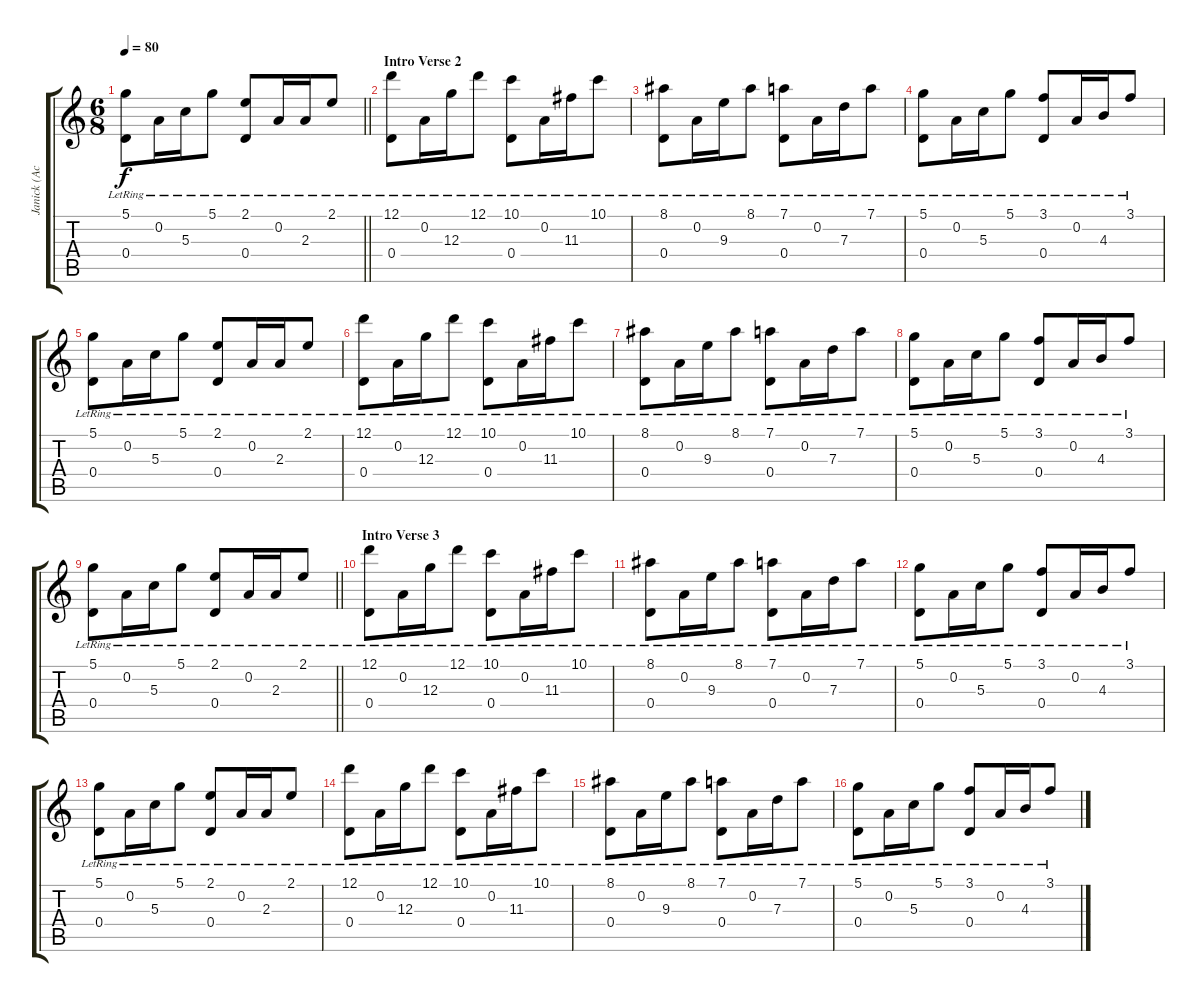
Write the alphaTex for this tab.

\track ("Janick (Acoustic)" "Janick (Ac") {instrument acousticguitarsteel}
\staff {score tabs}
\tuning (D4 A3 G3 D3 A2 D2) {hide}
\ts (6 8)
\tempo 80
\clef g2
\barLineRight lightlight
\ks c
(5.1{lr} 0.4{lr}).8{dy f} 0.2{lr}.16 5.3{lr}.16 5.1{lr}.8 (2.1{lr} 0.4{lr}).8 0.2{lr}.16 2.3{lr}.16 2.1{lr}.8 |
\section ("" "Intro Verse 2")
(12.1{lr} 0.4{lr}).8 0.2{lr}.16 12.3{lr}.16 12.1{lr}.8 (10.1{lr} 0.4{lr}).8 0.2{lr}.16 11.3{lr}.16 10.1{lr}.8 |
(8.1{lr} 0.4{lr}).8 0.2{lr}.16 9.3{lr}.16 8.1{lr}.8 (7.1{lr} 0.4{lr}).8 0.2{lr}.16 7.3{lr}.16 7.1{lr}.8 |
(5.1{lr} 0.4{lr}).8 0.2{lr}.16 5.3{lr}.16 5.1{lr}.8 (3.1{lr} 0.4{lr}).8 0.2{lr}.16 4.3{lr}.16 3.1{lr}.8 |
(5.1{lr} 0.4{lr}).8 0.2{lr}.16 5.3{lr}.16 5.1{lr}.8 (2.1{lr} 0.4{lr}).8 0.2{lr}.16 2.3{lr}.16 2.1{lr}.8 |
(12.1{lr} 0.4{lr}).8 0.2{lr}.16 12.3{lr}.16 12.1{lr}.8 (10.1{lr} 0.4{lr}).8 0.2{lr}.16 11.3{lr}.16 10.1{lr}.8 |
(8.1{lr} 0.4{lr}).8 0.2{lr}.16 9.3{lr}.16 8.1{lr}.8 (7.1{lr} 0.4{lr}).8 0.2{lr}.16 7.3{lr}.16 7.1{lr}.8 |
(5.1{lr} 0.4{lr}).8 0.2{lr}.16 5.3{lr}.16 5.1{lr}.8 (3.1{lr} 0.4{lr}).8 0.2{lr}.16 4.3{lr}.16 3.1{lr}.8 |
\barLineRight lightlight
(5.1{lr} 0.4{lr}).8 0.2{lr}.16 5.3{lr}.16 5.1{lr}.8 (2.1{lr} 0.4{lr}).8 0.2{lr}.16 2.3{lr}.16 2.1{lr}.8 |
\section ("" "Intro Verse 3")
(12.1{lr} 0.4{lr}).8 0.2{lr}.16 12.3{lr}.16 12.1{lr}.8 (10.1{lr} 0.4{lr}).8 0.2{lr}.16 11.3{lr}.16 10.1{lr}.8 |
(8.1{lr} 0.4{lr}).8 0.2{lr}.16 9.3{lr}.16 8.1{lr}.8 (7.1{lr} 0.4{lr}).8 0.2{lr}.16 7.3{lr}.16 7.1{lr}.8 |
(5.1{lr} 0.4{lr}).8 0.2{lr}.16 5.3{lr}.16 5.1{lr}.8 (3.1{lr} 0.4{lr}).8 0.2{lr}.16 4.3{lr}.16 3.1{lr}.8 |
(5.1{lr} 0.4{lr}).8 0.2{lr}.16 5.3{lr}.16 5.1{lr}.8 (2.1{lr} 0.4{lr}).8 0.2{lr}.16 2.3{lr}.16 2.1{lr}.8 |
(12.1{lr} 0.4{lr}).8 0.2{lr}.16 12.3{lr}.16 12.1{lr}.8 (10.1{lr} 0.4{lr}).8 0.2{lr}.16 11.3{lr}.16 10.1{lr}.8 |
(8.1{lr} 0.4{lr}).8 0.2{lr}.16 9.3{lr}.16 8.1{lr}.8 (7.1{lr} 0.4{lr}).8 0.2{lr}.16 7.3{lr}.16 7.1{lr}.8 |
(5.1{lr} 0.4{lr}).8 0.2{lr}.16 5.3{lr}.16 5.1{lr}.8 (3.1{lr} 0.4{lr}).8 0.2{lr}.16 4.3{lr}.16 3.1{lr}.8
